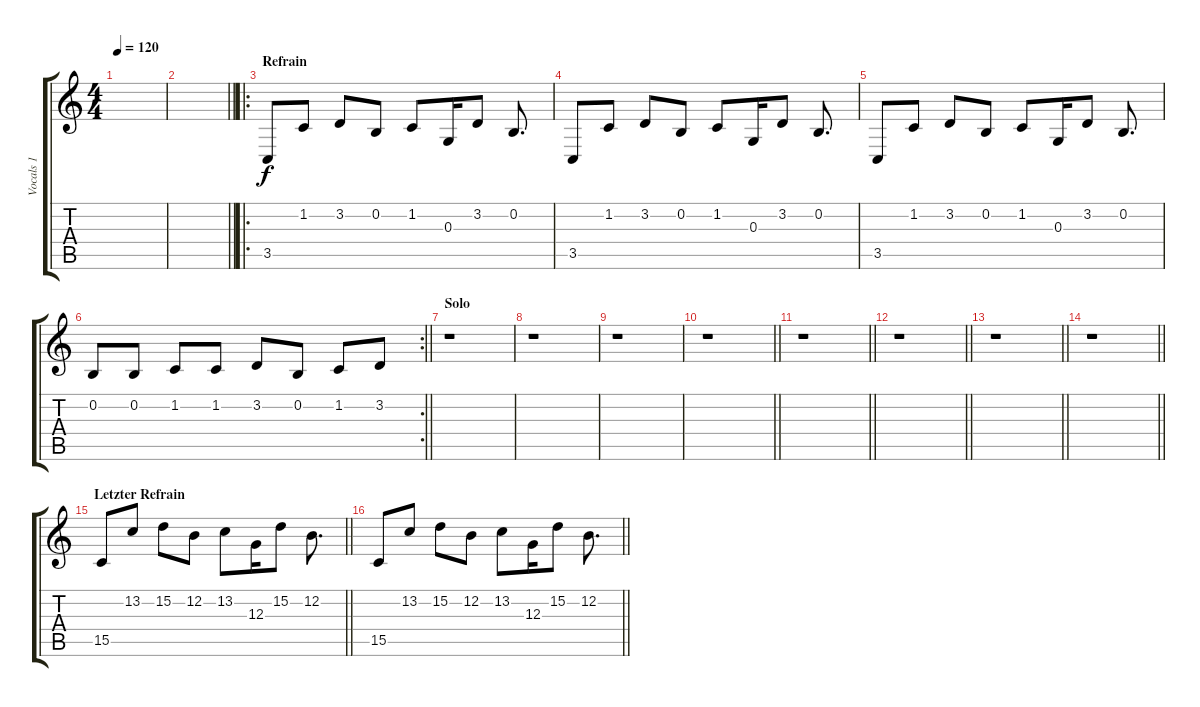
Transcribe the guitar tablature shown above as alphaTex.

\track ("Vocals 1" "Vocals 1") {instrument lead8bassandlead}
\staff {score tabs}
\tuning (E4 B3 G3 D3 A2 E2) {hide}
\ts (4 4)
\tempo 120
\clef g2
\ks c
|
\barLineRight lightlight
|
\ro
\section ("" "Refrain")
3.5.8 1.2.8 3.2.8 0.2.8 1.2.8 0.3.16 3.2.8 0.2.8{d} |
3.5.8 1.2.8 3.2.8 0.2.8 1.2.8 0.3.16 3.2.8 0.2.8{d} |
3.5.8 1.2.8 3.2.8 0.2.8 1.2.8 0.3.16 3.2.8 0.2.8{d} |
\rc 2
\barLineRight lightlight
0.2.8 0.2.8 1.2.8 1.2.8 3.2.8 0.2.8 1.2.8 3.2.8 |
\section ("" "Solo")
r.1 |
r.1 |
r.1 |
\barLineRight lightlight
r.1 |
\barLineRight lightlight
r.1 |
\barLineRight lightlight
r.1 |
\barLineRight lightlight
r.1 |
\barLineRight lightlight
r.1 |
\section ("" "Letzter Refrain")
\barLineRight lightlight
15.5.8 13.2.8 15.2.8 12.2.8 13.2.8 12.3.16 15.2.8 12.2.8{d} |
\barLineRight lightlight
15.5.8 13.2.8 15.2.8 12.2.8 13.2.8 12.3.16 15.2.8 12.2.8{d}
